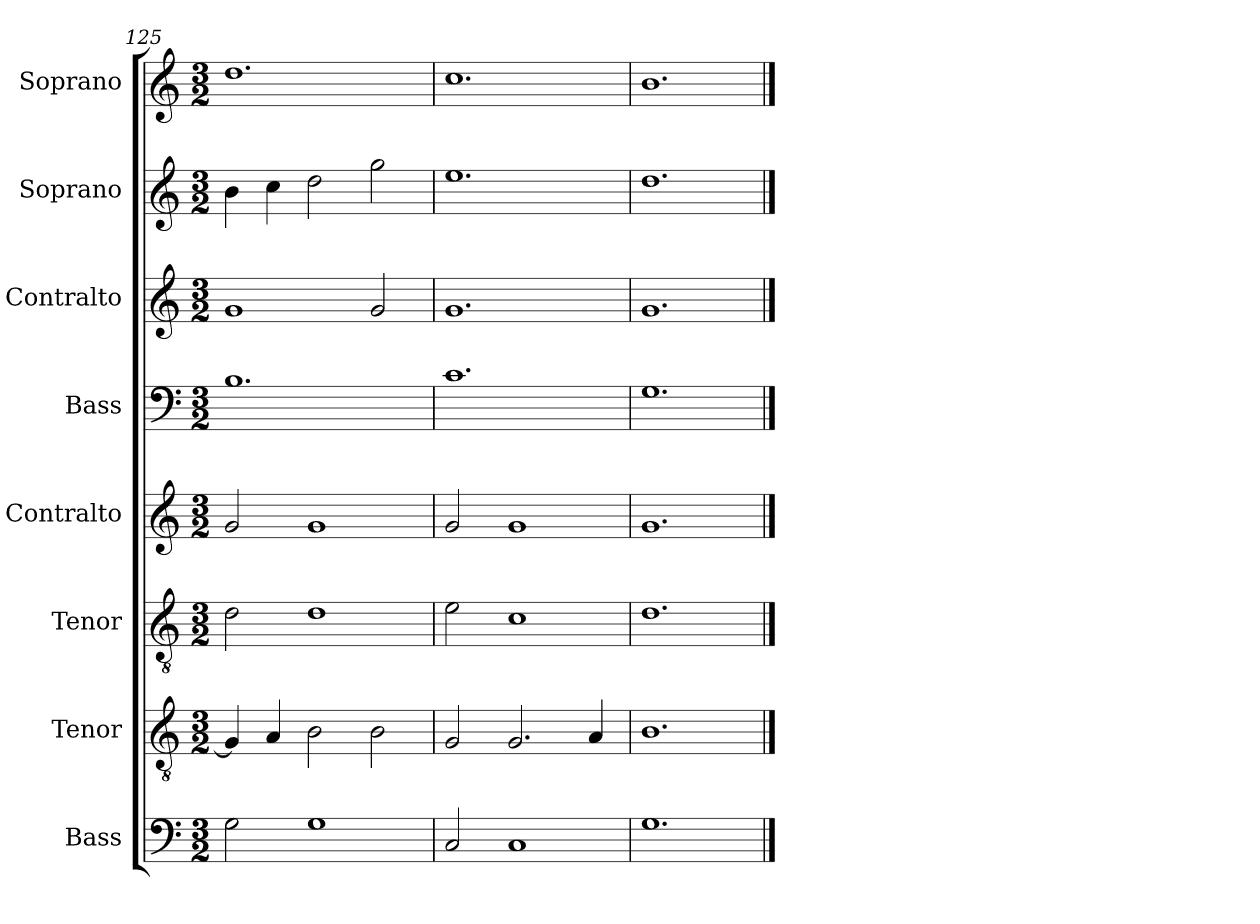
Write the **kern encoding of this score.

**kern	**kern	**kern	**kern	**kern	**kern	**kern	**kern
*part8	*part7	*part6	*part5	*part4	*part3	*part2	*part1
*staff8	*staff7	*staff6	*staff5	*staff4	*staff3	*staff2	*staff1
*I"Bass	*I"Tenor	*I"Tenor	*I"Contralto	*I"Bass	*I"Contralto	*I"Soprano	*I"Soprano
*I'B	*I'T	*I'T	*I'A	*I'B	*I'A	*I'S	*I'S
*clefF4	*clefGv2	*clefGv2	*clefG2	*clefF4	*clefG2	*clefG2	*clefG2
*k[]	*k[]	*k[]	*k[]	*k[]	*k[]	*k[]	*k[]
*G:mix	*G:mix	*G:mix	*G:mix	*G:mix	*G:mix	*G:mix	*G:mix
*M3/2	*M3/2	*M3/2	*M3/2	*M3/2	*M3/2	*M3/2	*M3/2
=125	=125	=125	=125	=125	=125	=125	=125
2G	4G]	2d	2g	1.B	1g	4b	1.dd
.	4A	.	.	.	.	4cc	.
1G	2B	1d	1g	.	.	2dd	.
.	2B	.	.	.	2g	2gg	.
=126	=126	=126	=126	=126	=126	=126	=126
2C	2G	2e	2g	1.c	1.g	1.ee	1.cc
1C	2.G	1c	1g	.	.	.	.
.	4A	.	.	.	.	.	.
=127	=127	=127	=127	=127	=127	=127	=127
1.G	1.B	1.d	1.g	1.G	1.g	1.dd	1.b
==	==	==	==	==	==	==	==
*-	*-	*-	*-	*-	*-	*-	*-
